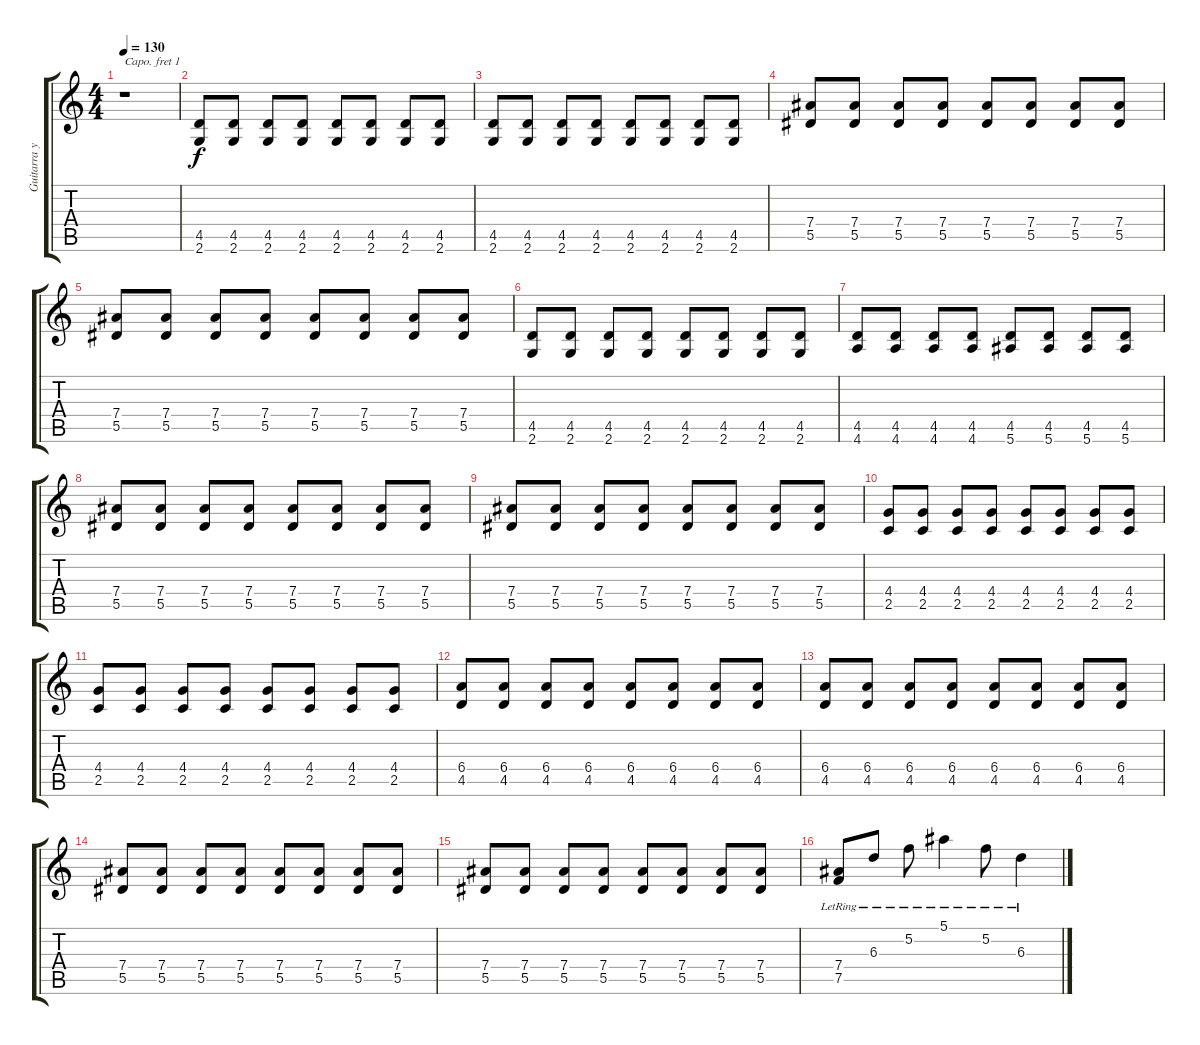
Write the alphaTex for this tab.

\track ("Guitarra y Rellenos" "Guitarra y") {instrument electricguitarmuted}
\staff {score tabs}
\capo 1
\tuning (E4 B3 G3 D3 A2 E2) {hide}
\ts (4 4)
\tempo 130
\clef g2
\ks c
r.1{dy f instrument electricguitarmuted} |
(4.5 2.6).8 (4.5 2.6).8 (4.5 2.6).8 (4.5 2.6).8 (4.5 2.6).8 (4.5 2.6).8 (4.5 2.6).8 (4.5 2.6).8 |
(4.5 2.6).8 (4.5 2.6).8 (4.5 2.6).8 (4.5 2.6).8 (4.5 2.6).8 (4.5 2.6).8 (4.5 2.6).8 (4.5 2.6).8 |
(7.4 5.5).8 (7.4 5.5).8 (7.4 5.5).8 (7.4 5.5).8 (7.4 5.5).8 (7.4 5.5).8 (7.4 5.5).8 (7.4 5.5).8 |
(7.4 5.5).8 (7.4 5.5).8 (7.4 5.5).8 (7.4 5.5).8 (7.4 5.5).8 (7.4 5.5).8 (7.4 5.5).8 (7.4 5.5).8 |
(4.5 2.6).8 (4.5 2.6).8 (4.5 2.6).8 (4.5 2.6).8 (4.5 2.6).8 (4.5 2.6).8 (4.5 2.6).8 (4.5 2.6).8 |
(4.5 4.6).8 (4.5 4.6).8 (4.5 4.6).8 (4.5 4.6).8 (4.5 5.6).8 (4.5 5.6).8 (4.5 5.6).8 (4.5 5.6).8 |
(7.4 5.5).8 (7.4 5.5).8 (7.4 5.5).8 (7.4 5.5).8 (7.4 5.5).8 (7.4 5.5).8 (7.4 5.5).8 (7.4 5.5).8 |
(7.4 5.5).8 (7.4 5.5).8 (7.4 5.5).8 (7.4 5.5).8 (7.4 5.5).8 (7.4 5.5).8 (7.4 5.5).8 (7.4 5.5).8 |
(4.4 2.5).8 (4.4 2.5).8 (4.4 2.5).8 (4.4 2.5).8 (4.4 2.5).8 (4.4 2.5).8 (4.4 2.5).8 (4.4 2.5).8 |
(4.4 2.5).8 (4.4 2.5).8 (4.4 2.5).8 (4.4 2.5).8 (4.4 2.5).8 (4.4 2.5).8 (4.4 2.5).8 (4.4 2.5).8 |
(6.4 4.5).8 (6.4 4.5).8 (6.4 4.5).8 (6.4 4.5).8 (6.4 4.5).8 (6.4 4.5).8 (6.4 4.5).8 (6.4 4.5).8 |
(6.4 4.5).8 (6.4 4.5).8 (6.4 4.5).8 (6.4 4.5).8 (6.4 4.5).8 (6.4 4.5).8 (6.4 4.5).8 (6.4 4.5).8 |
(7.4 5.5).8 (7.4 5.5).8 (7.4 5.5).8 (7.4 5.5).8 (7.4 5.5).8 (7.4 5.5).8 (7.4 5.5).8 (7.4 5.5).8 |
(7.4 5.5).8 (7.4 5.5).8 (7.4 5.5).8 (7.4 5.5).8 (7.4 5.5).8 (7.4 5.5).8 (7.4 5.5).8 (7.4 5.5).8 |
(7.4{lr} 7.5{lr}).8{volume 16 instrument brightacousticpiano} 6.3{lr}.8 5.2{lr}.8 5.1{lr}.4 5.2{lr}.8 6.3{lr}.4
